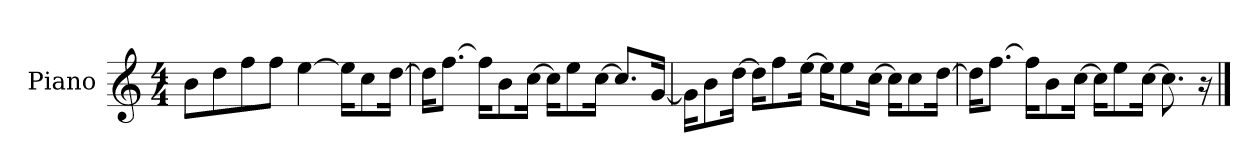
**kern
*part1
*staff1
*I"Piano
*I'P-no
*clefG2
*k[]
*M4/4
*MM90
=1
8b\L
8dd\
8ff\
8ff\J
[4ee\
16ee\KL]
8cc\
[16dd\Jk
=2
16dd\KL]
[8.ff\J
16ff\KL]
8b\
[16cc\Jk
16cc\KL]
8ee\
[16cc\Jk
8.cc/L]
[16g/Jk
=3
16g\KL]
8b\
[16dd\Jk
16dd\KL]
8ff\
[16ee\Jk
16ee\KL]
8ee\
[16cc\Jk
16cc\KL]
8cc\
[16dd\Jk
=4
16dd\KL]
[8.ff\J
16ff\KL]
8b\
[16cc\Jk
16cc\KL]
8ee\
[16cc\Jk
8.cc\]
16r
==
*-
